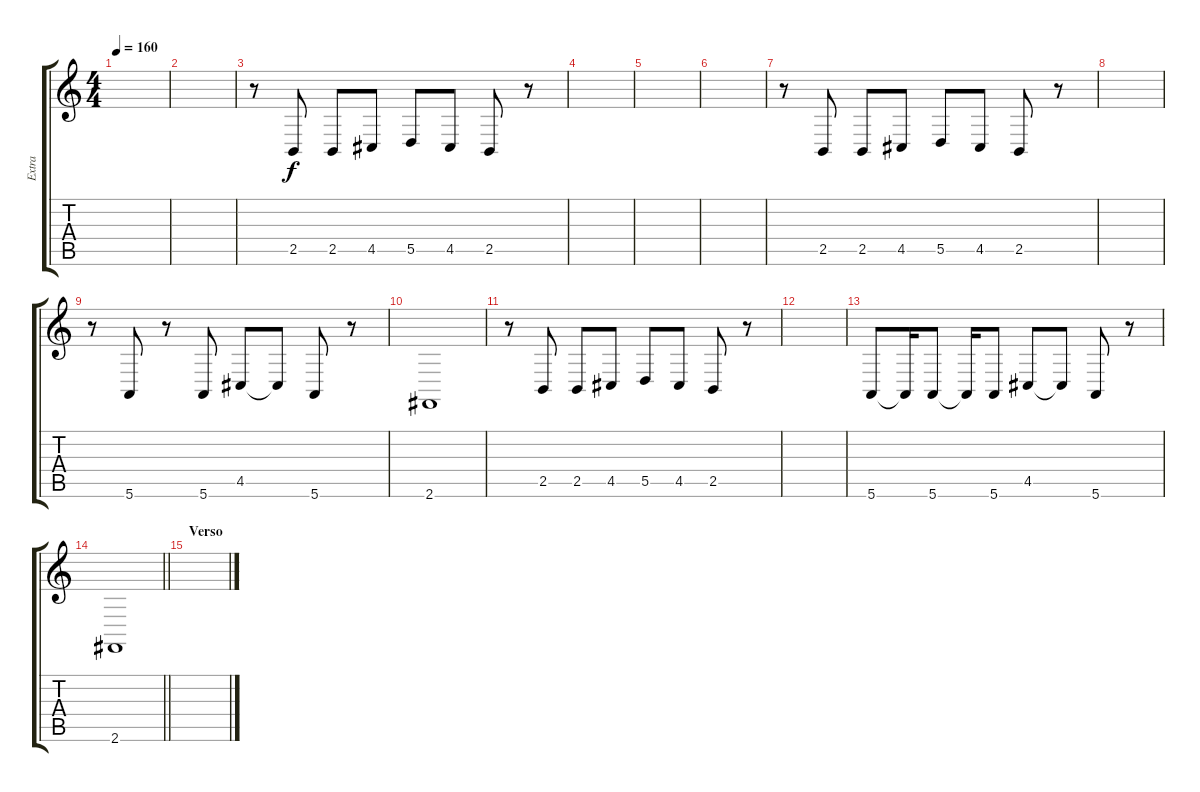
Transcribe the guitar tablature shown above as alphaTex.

\track ("Extra" "Extra") {instrument vibraphone}
\staff {score tabs}
\tuning (E4 B3 G3 D3 A2 E2) {hide}
\ts (4 4)
\tempo 160
\clef g2
\ks c
|
|
r.8 2.5.8 2.5.8 4.5.8 5.5.8 4.5.8 2.5.8 r.8 |
|
|
|
r.8 2.5.8 2.5.8 4.5.8 5.5.8 4.5.8 2.5.8 r.8 |
|
r.8 5.6.8 r.8 5.6.8 4.5.8 4.5{t}.8 5.6.8 r.8 |
2.6.1 |
r.8 2.5.8 2.5.8 4.5.8 5.5.8 4.5.8 2.5.8 r.8 |
|
5.6.8 5.6{t}.16 5.6.8 5.6{t}.16 5.6.8 4.5.8 4.5{t}.8 5.6.8 r.8 |
\barLineRight lightlight
2.6.1 |
\section ("" "Verso")
